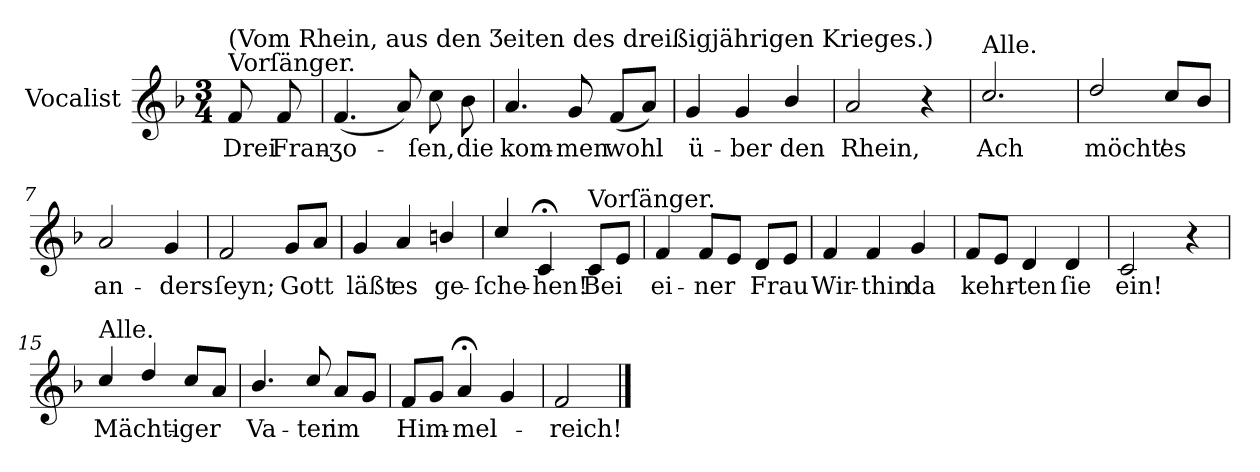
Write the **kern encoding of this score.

**kern	**text
*part1	*part1
*staff1	*staff1
*I"Vocalist	*
*k[b-]	*
*F:	*
*M3/4	*
=	=
!LO:TX:a:t=Vorſänger.	!
!LO:TX:a:t=(Vom Rhein, aus den Ʒeiten des dreißigjährigen Krieges.)	!
8f	Drei
8f	Fran-
=1	=1
(4.f	-ʒo-
8a)	.
8cc	-ſen,
8b-	die
=2	=2
4.a	kom-
8g	-men
(8fL	wohl
8aJ)	.
=3	=3
4g	ü-
4g	-ber
4b-/	den
=4	=4
2a	Rhein,
4r	.
=5	=5
!LO:TX:a:t=Alle.	!
2.cc/	Ach
=6	=6
2dd/	möcht'
8cc/L	es
8b-J	.
=7	=7
2a	an-
4g	-ders
=8	=8
2f	ſeyn;
8gL	Gott
8aJ	.
=9	=9
4g	läßt
4a	es
4bn/	ge-
=10	=10
4cc/	-ſche-
4c;<	-hen!
!LO:TX:a:t=Vorſänger.	!
8cL	Bei
8eJ	.
=11	=11
4f	ei-
8fL	-ner
8eJ	.
8dL	Frau
8eJ	.
=12	=12
4f	Wir-
4f	-thin
4g	da
=13	=13
8fL	kehr-
8eJ	.
4d	-ten
4d	ſie
=14	=14
2c	ein!
4r	.
=15	=15
!LO:TX:a:t=Alle.	!
4cc/	Mächti-
4dd/	.
8cc/L	-ger
8aJ	.
=16	=16
4.b-/	Va-
8cc/	-ter
8aL	im
8gJ	.
=17	=17
8fL	Him-
8gJ	.
4a;<	-mel-
4g	.
=18	=18
2f	-reich!
==	==
*-	*-
